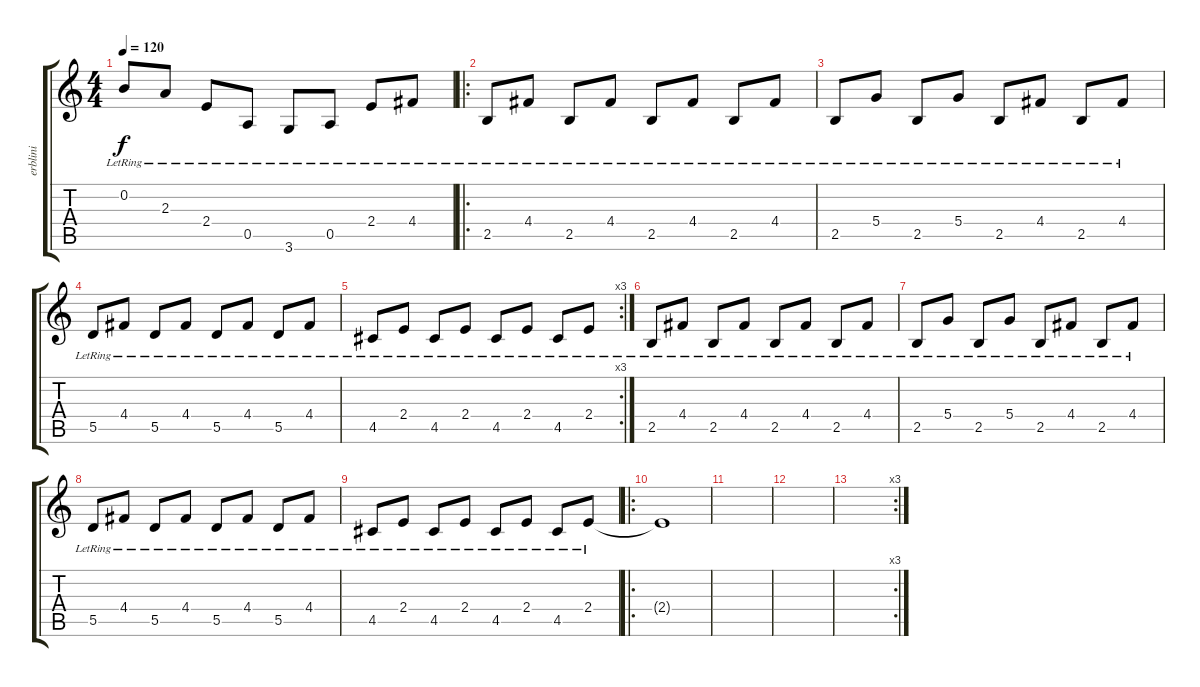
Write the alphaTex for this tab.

\track ("erblini" "erblini") {instrument acousticguitarsteel}
\staff {score tabs}
\tuning (E4 B3 G3 D3 A2 E2) {hide}
\ts (4 4)
\tempo 120
\clef g2
\ks c
0.2{lr}.8{dy f} 2.3{lr}.8 2.4{lr}.8 0.5{lr}.8 3.6{lr}.8 0.5{lr}.8 2.4{lr}.8 4.4{lr}.8 |
\ro
2.5{lr}.8 4.4{lr}.8 2.5{lr}.8 4.4{lr}.8 2.5{lr}.8 4.4{lr}.8 2.5{lr}.8 4.4{lr}.8 |
2.5{lr}.8 5.4{lr}.8 2.5{lr}.8 5.4{lr}.8 2.5{lr}.8 4.4{lr}.8 2.5{lr}.8 4.4{lr}.8 |
5.5{lr}.8 4.4{lr}.8 5.5{lr}.8 4.4{lr}.8 5.5{lr}.8 4.4{lr}.8 5.5{lr}.8 4.4{lr}.8 |
\rc 3
4.5{lr}.8 2.4{lr}.8 4.5{lr}.8 2.4{lr}.8 4.5{lr}.8 2.4{lr}.8 4.5{lr}.8 2.4{lr}.8 |
2.5{lr}.8 4.4{lr}.8 2.5{lr}.8 4.4{lr}.8 2.5{lr}.8 4.4{lr}.8 2.5{lr}.8 4.4{lr}.8 |
2.5{lr}.8 5.4{lr}.8 2.5{lr}.8 5.4{lr}.8 2.5{lr}.8 4.4{lr}.8 2.5{lr}.8 4.4{lr}.8 |
5.5{lr}.8 4.4{lr}.8 5.5{lr}.8 4.4{lr}.8 5.5{lr}.8 4.4{lr}.8 5.5{lr}.8 4.4{lr}.8 |
4.5{lr}.8 2.4{lr}.8 4.5{lr}.8 2.4{lr}.8 4.5{lr}.8 2.4{lr}.8 4.5{lr}.8 2.4{lr}.8 |
\ro
2.4{t}.1 |
|
|
\rc 3
